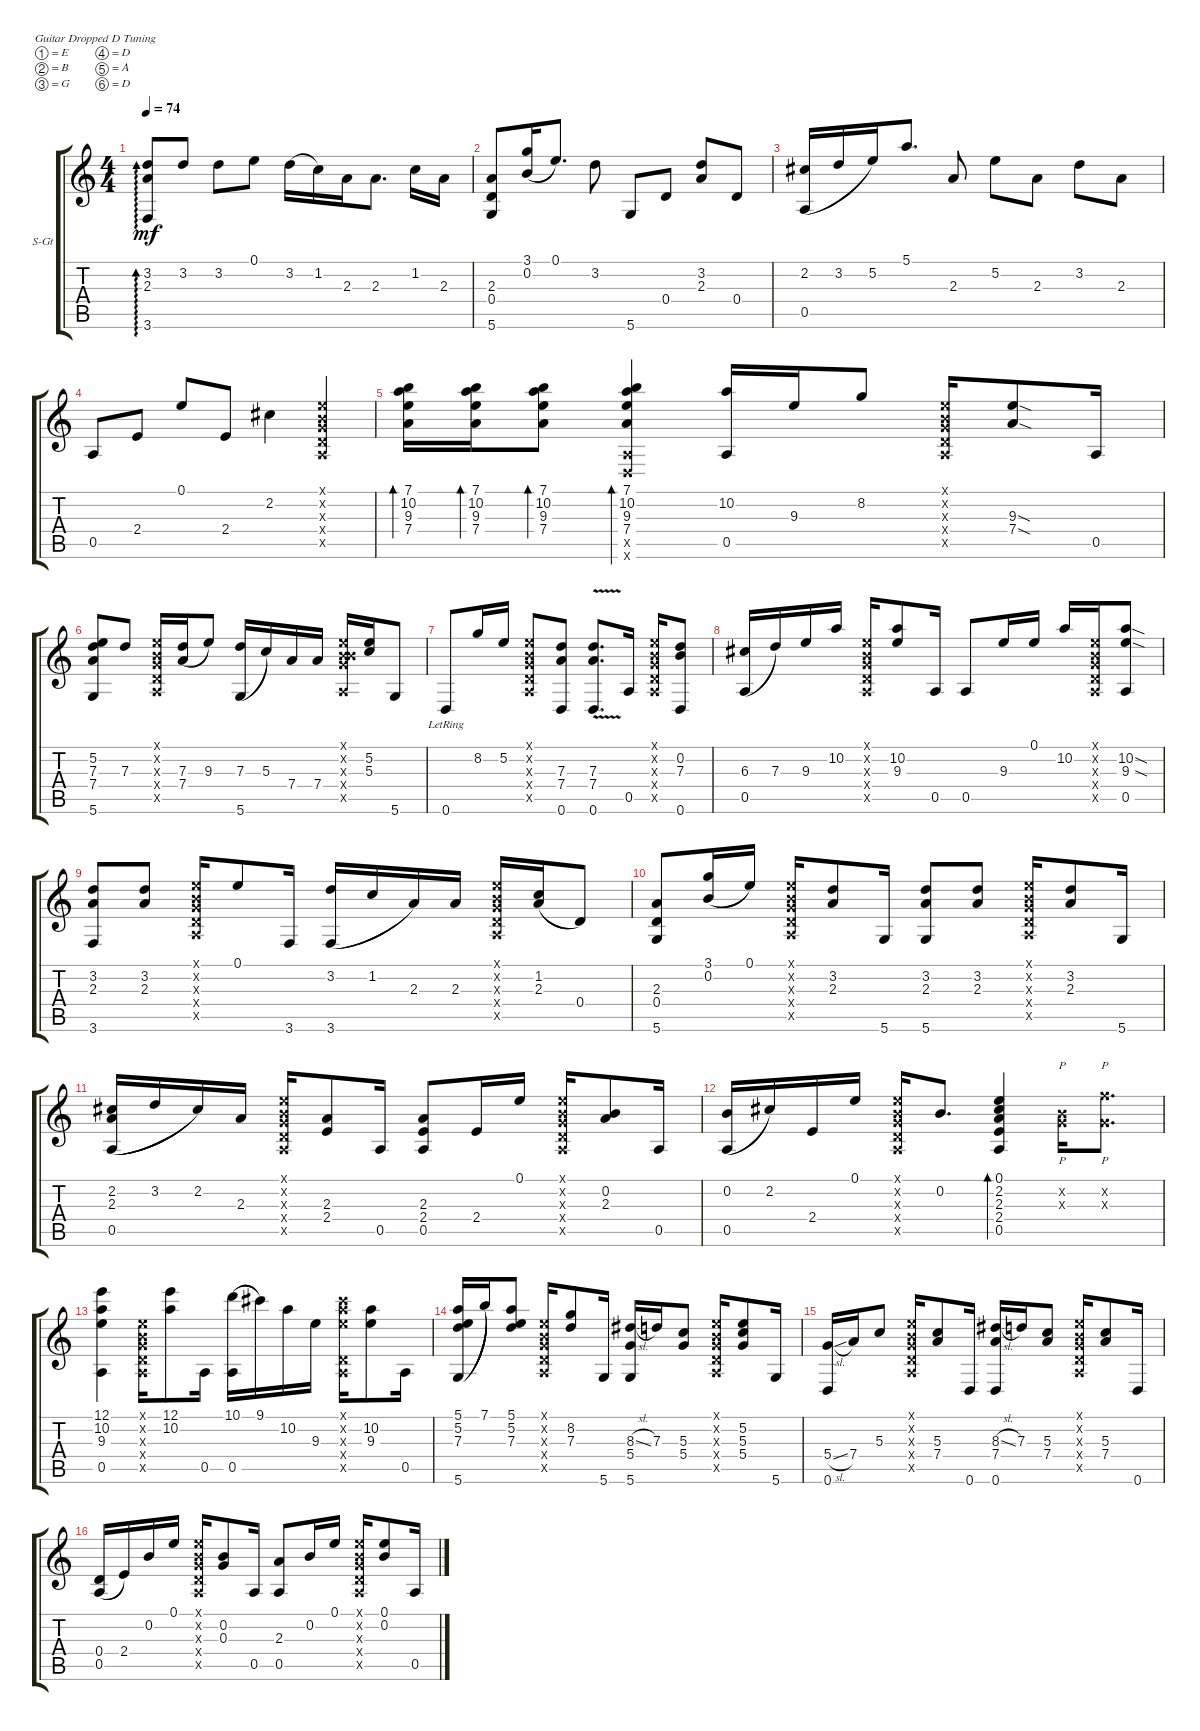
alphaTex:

\defaultSystemsLayout 4
\bracketExtendMode groupsimilarinstruments
\firstSystemTrackNameOrientation horizontal
\otherSystemsTrackNameOrientation horizontal
\track ("Steel Guitar" "S-Gt") {instrument acousticguitarsteel}
\staff {score tabs}
\tuning (E4 B3 G3 D3 A2 D2)
\ts (4 4)
\tempo 74
\clef g2
\ks c
(3.6 3.2 2.3).8{ad 0 dy mf} 3.2.8 3.2.8 0.1.8 3.2.16{legatoorigin} 1.2.16 2.3.16 2.3.8{d} 1.2.16 2.3.16 |
(5.6 0.4 2.3).8 (3.1 0.2).16{legatoorigin} 0.1.8{d} 3.2.8 5.6.8 0.4.8 (3.2 2.3).8 0.4.8 |
(0.5 2.2).16{legatoorigin} 3.2.16{legatoorigin} 5.2.16 5.1.8{d} 2.3.8 5.2.8 2.3.8 3.2.8 2.3.8 |
0.5.8 2.4.8 0.1.8 2.4.8 2.2.4 (0.2{x} 0.3{x} 0.4{x} 0.5{x} 0.1{x}).4 |
(7.4 9.3 10.2 7.1).16{bd 30} (7.4 9.3 10.2 7.1).16{bd 30} (7.4 9.3 10.2 7.1).8{bd 30} (7.4 9.3 10.2 7.1 0.5{x} 0.6{x}).4{bd 60} (10.2 0.5).16 9.3.16 8.2.8 (0.5{x} 0.4{x} 0.3{x} 0.2{x} 0.1{x}).16 (7.4{sod} 9.3{sod}).8 0.5.16 |
(5.6 7.4 7.3 5.2).8 7.3.8 (0.1{x} 0.2{x} 0.3{x} 0.4{x} 0.5{x}).16 (7.3 7.4).16{legatoorigin} 9.3.8 (7.3 5.6).16{legatoorigin} 5.3.16 7.4.16 7.4.16 (0.5{x} 9.4{x} 0.3{x} 0.2{x} 0.1{x}).16 (5.3 5.2).16 5.6.8 |
0.6{lr}.8 8.2.16 5.2.16 (0.1{x} 0.2{x} 0.3{x} 0.4{x} 0.5{x}).8 (7.3 7.4 0.6).8 (7.3{v} 7.4 0.6).8{d} 0.5.16 (0.5{x} 0.4{x} 0.3{x} 0.2{x} 0.1{x}).16 (0.2 7.3 0.6).8 |
(0.5 6.3).16{legatoorigin} 7.3.16 9.3.16 10.2.16 (0.1{x} 0.2{x} 0.3{x} 0.4{x} 0.5{x}).16 (9.3 10.2).8 0.5.16 0.5.8 9.3.16 0.1.16 10.2.16 (0.1{x} 0.2{x} 0.3{x} 0.4{x} 0.5{x}).16 (10.2{sod} 9.3{sod} 0.5).8 |
(3.6 3.2 2.3).8 (3.2 2.3).8 (0.2{x} 0.3{x} 0.1{x} 0.4{x} 0.5{x}).16 0.1.8 3.6.16 (3.2 3.6).16{legatoorigin} 1.2.16{legatoorigin} 2.3.16 2.3.16 (0.1{x} 0.2{x} 0.3{x} 0.4{x} 0.5{x}).16 (1.2 2.3).16{legatoorigin} 0.4.8 |
(5.6 0.4 2.3).8 (3.1 0.2).16{legatoorigin} 0.1.16 (0.1{x} 0.2{x} 0.3{x} 0.4{x} 0.5{x}).16 (3.2 2.3).8 5.6.16 (2.3 5.6 3.2).8 (2.3 3.2).8 (0.1{x} 0.2{x} 0.3{x} 0.4{x} 0.5{x}).16 (3.2 2.3).8 5.6.16 |
(0.5 2.3 2.2).16{legatoorigin} 3.2.16{legatoorigin} 2.2.16 2.3.16 (0.1{x} 0.2{x} 0.3{x} 0.4{x} 0.5{x}).16 (2.3 2.4).8 0.5.16 (0.5 2.4 2.3).8 2.4.16 0.1.16 (0.1{x} 0.3{x} 0.2{x} 0.4{x} 0.5{x}).16 (2.3 0.2).8 0.5.16 |
(0.5 0.2).16{legatoorigin} 2.2.16 2.4.16 0.1.16 (0.1{x} 0.2{x} 0.3{x} 0.4{x} 0.5{x}).16 0.2.8{d} (2.2 2.3 2.4 0.5 0.1).4{bd 120} (0.2{x} 0.3{x}).16{p} (0.3{x} 6.2{x}).8{p d} |
(0.5 9.3 10.2 12.1).4 (0.1{x} 0.2{x} 0.3{x} 0.4{x} 0.5{x}).16 (12.1 10.2).8 0.5.16 (0.5 10.1).16{legatoorigin} 9.1.16 10.2.16 9.3.16 (0.5{x} 9.1{x} 10.2{x} 9.3{x} 0.4{x}).16 (9.3 10.2).8 0.5.16 |
(5.6 7.3 5.2 5.1).16{legatoorigin} 7.1.16 (5.1 7.3 5.2).8 (0.1{x} 0.2{x} 0.3{x} 0.4{x} 0.5{x}).16 (7.3 8.2).8 5.6.16 (8.3{sl} 5.6 5.4).16 7.3.16 (5.3 5.4).8 (0.1{x} 0.2{x} 0.3{x} 0.4{x} 0.5{x}).16 (5.2 5.3 5.4).8 5.6.16 |
(5.4{sl} 0.6).16 7.4.16 5.3.8 (0.1{x} 0.2{x} 0.3{x} 0.4{x} 0.5{x}).16 (7.4 5.3).8 0.6.16 (8.3{sl} 0.6 7.4).16 7.3.16 (7.4 5.3).8 (0.1{x} 0.2{x} 0.3{x} 0.4{x} 0.5{x}).16 (5.3 7.4).8 0.6.16 |
(0.4 0.5).16{legatoorigin} 2.4.16 0.2.16 0.1.16 (0.1{x} 0.2{x} 0.3{x} 0.4{x} 0.5{x}).16 (0.3 0.2).8 0.5.16 (0.5 2.3).8 0.2.16 0.1.16 (0.5{x} 0.4{x} 0.3{x} 0.1{x} 0.2{x}).16 (0.2 0.1).8 0.5.16
